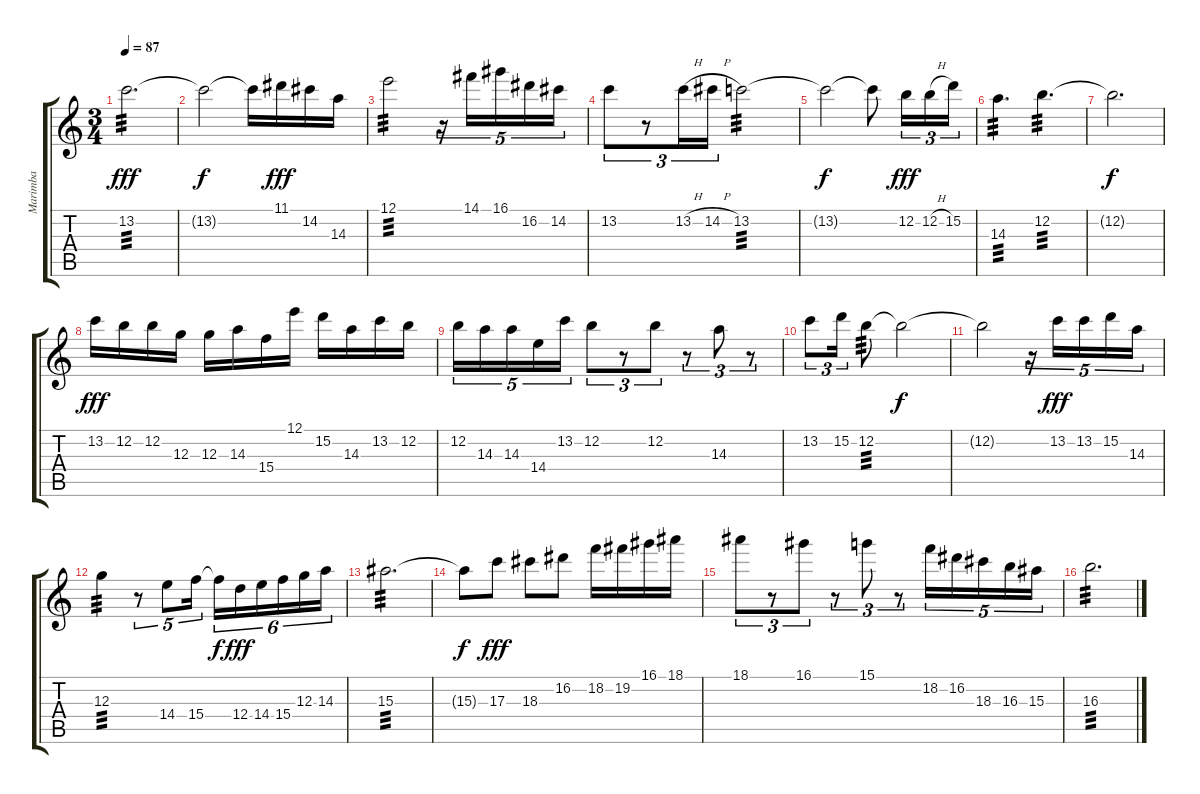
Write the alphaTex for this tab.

\track ("Marimba" "Marimba") {instrument marimba}
\staff {score tabs}
\tuning (E5 B4 G4 D4 A3 E3) {hide}
\ts (3 4)
\tempo 87
\clef g2
\ks c
13.2.2{d tp 3 dy fff} |
13.2{t}.2{dy f} 13.2{t}.16 11.1.16{dy fff} 14.2.16 14.3.16 |
12.1.2{tp 3} r.16{tu (5 4)} 14.1.16{tu (5 4)} 16.1.16{tu (5 4)} 16.2.16{tu (5 4)} 14.2.16{tu (5 4)} |
13.2.8{tu (3 2)} r.8{tu (3 2)} 13.2{h}.16{tu (3 2)} 14.2{h}.16{tu (3 2)} 13.2.2{tp 3} |
13.2{t}.2{dy f} 13.2{t}.8 12.2.16{tu (3 2) dy fff} 12.2{h}.16{tu (3 2)} 15.2.16{tu (3 2)} |
14.3.4{d tp 3} 12.2.4{d tp 3} |
12.2{t}.2{d dy f} |
13.2.16{dy fff} 12.2.16 12.2.16 12.3.16 12.3.16 14.3.16 15.4.16 12.1.16 15.2.16 14.3.16 13.2.16 12.2.16 |
12.2.16{tu (5 4)} 14.3.16{tu (5 4)} 14.3.16{tu (5 4)} 14.4.16{tu (5 4)} 13.2.16{tu (5 4)} 12.2.8{tu (3 2)} r.8{tu (3 2)} 12.2.8{tu (3 2)} r.8{tu (3 2)} 14.3.8{tu (3 2)} r.8{tu (3 2)} |
13.2.8{tu (3 2)} 15.2.16{tu (3 2)} 12.2.8{tp 3} 12.2{t}.2{dy f} |
12.2{t}.2 r.16{tu (5 4)} 13.2.16{tu (5 4) dy fff} 13.2.16{tu (5 4)} 15.2.16{tu (5 4)} 14.3.16{tu (5 4)} |
12.3.4{tp 3} r.8{tu (5 4)} 14.4.8{tu (5 4)} 15.4.16{tu (5 4)} 15.4{t}.16{tu (6 4) dy f} 12.4.16{tu (6 4) dy fff} 14.4.16{tu (6 4)} 15.4.16{tu (6 4)} 12.3.16{tu (6 4)} 14.3.16{tu (6 4)} |
15.3.2{d tp 3} |
15.3{t}.8{dy f} 17.3.8{dy fff} 18.3.8 16.2.8 18.2.16 19.2.16 16.1.16 18.1.16 |
18.1.8{tu (3 2)} r.8{tu (3 2)} 16.1.8{tu (3 2)} r.8{tu (3 2)} 15.1.8{tu (3 2)} r.8{tu (3 2)} 18.2.16{tu (5 4)} 16.2.16{tu (5 4)} 18.3.16{tu (5 4)} 16.3.16{tu (5 4)} 15.3.16{tu (5 4)} |
16.3.2{d tp 3}
